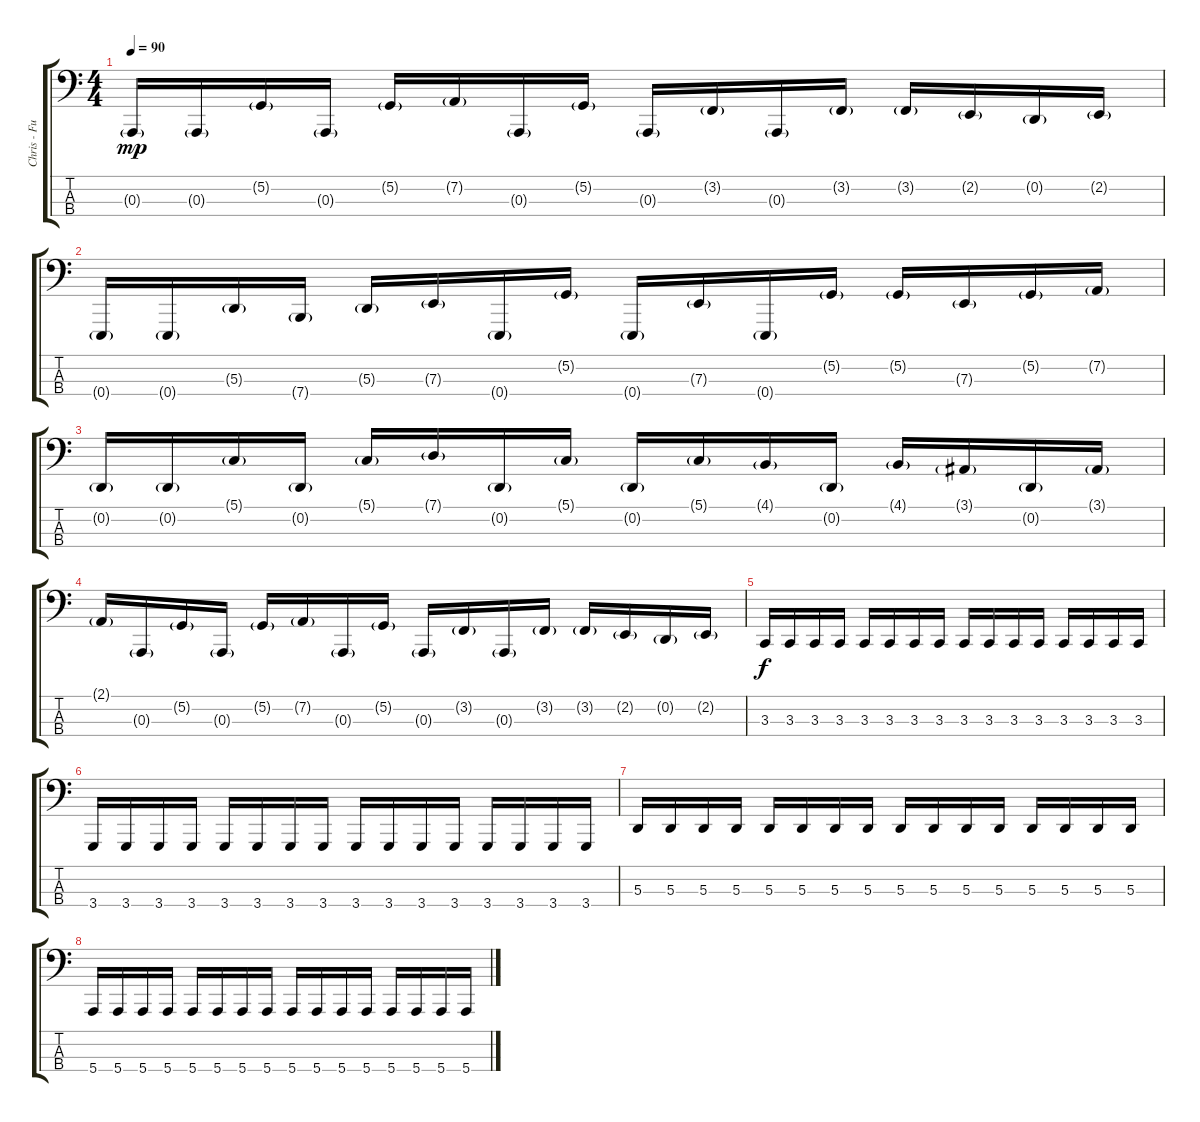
\track ("Chris - Fuzz Bass." "Chris - Fu") {instrument lead2sawtooth}
\staff {score tabs}
\tuning (G2 D2 A1 E1) {hide}
\ts (4 4)
\tempo 90
\clef f4
\ks c
0.3{g}.16{dy mp} 0.3{g}.16 5.2{g}.16 0.3{g}.16 5.2{g}.16 7.2{g}.16 0.3{g}.16 5.2{g}.16 0.3{g}.16 3.2{g}.16 0.3{g}.16 3.2{g}.16 3.2{g}.16 2.2{g}.16 0.2{g}.16 2.2{g}.16 |
0.4{g}.16 0.4{g}.16 5.3{g}.16 7.4{g}.16 5.3{g}.16 7.3{g}.16 0.4{g}.16 5.2{g}.16 0.4{g}.16 7.3{g}.16 0.4{g}.16 5.2{g}.16 5.2{g}.16 7.3{g}.16 5.2{g}.16 7.2{g}.16 |
0.2{g}.16 0.2{g}.16 5.1{g}.16 0.2{g}.16 5.1{g}.16 7.1{g}.16 0.2{g}.16 5.1{g}.16 0.2{g}.16 5.1{g}.16 4.1{g}.16 0.2{g}.16 4.1{g}.16 3.1{g}.16 0.2{g}.16 3.1{g}.16 |
2.1{g}.16 0.3{g}.16 5.2{g}.16 0.3{g}.16 5.2{g}.16 7.2{g}.16 0.3{g}.16 5.2{g}.16 0.3{g}.16 3.2{g}.16 0.3{g}.16 3.2{g}.16 3.2{g}.16 2.2{g}.16 0.2{g}.16 2.2{g}.16 |
3.3.16{dy f} 3.3.16 3.3.16 3.3.16 3.3.16 3.3.16 3.3.16 3.3.16 3.3.16 3.3.16 3.3.16 3.3.16 3.3.16 3.3.16 3.3.16 3.3.16 |
3.4.16 3.4.16 3.4.16 3.4.16 3.4.16 3.4.16 3.4.16 3.4.16 3.4.16 3.4.16 3.4.16 3.4.16 3.4.16 3.4.16 3.4.16 3.4.16 |
5.3.16 5.3.16 5.3.16 5.3.16 5.3.16 5.3.16 5.3.16 5.3.16 5.3.16 5.3.16 5.3.16 5.3.16 5.3.16 5.3.16 5.3.16 5.3.16 |
5.4.16 5.4.16 5.4.16 5.4.16 5.4.16 5.4.16 5.4.16 5.4.16 5.4.16 5.4.16 5.4.16 5.4.16 5.4.16 5.4.16 5.4.16 5.4.16
